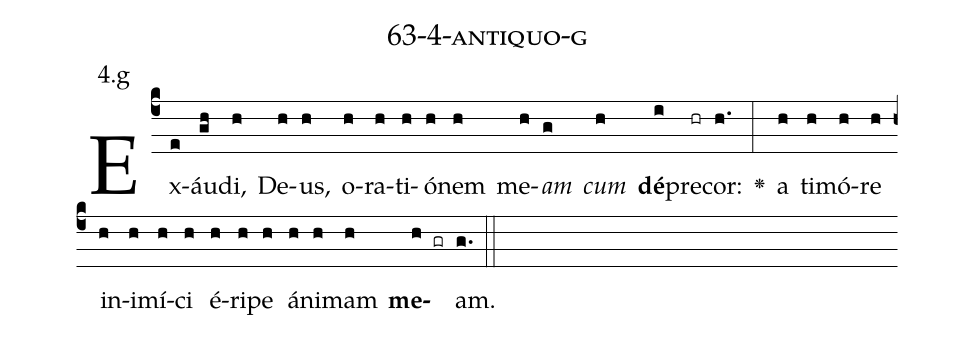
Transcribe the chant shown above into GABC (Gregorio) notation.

name: 63-4-antiquo-g;
annotation: 4.g;
%%
(c4)Ex(e)áu(gh)di,(h) De(h)us,(h) o(h)ra(h)ti(h)ó(h)nem(h) me(h)<i>am</i>(g) <i>cum</i>(h) <b>dé</b>(i)pre(hr)cor:(h.) <v>\greheightstar</v>(:) a(h) ti(h)mó(h)re(h) in(h)i(h)mí(h)ci(h) é(h)ri(h)pe(h) á(h)ni(h)mam(h) <b>me</b>(h gr)am.(g.) (::)


%E(h) u(h) o(h) u(h) a(h) e.(g.) (::)
